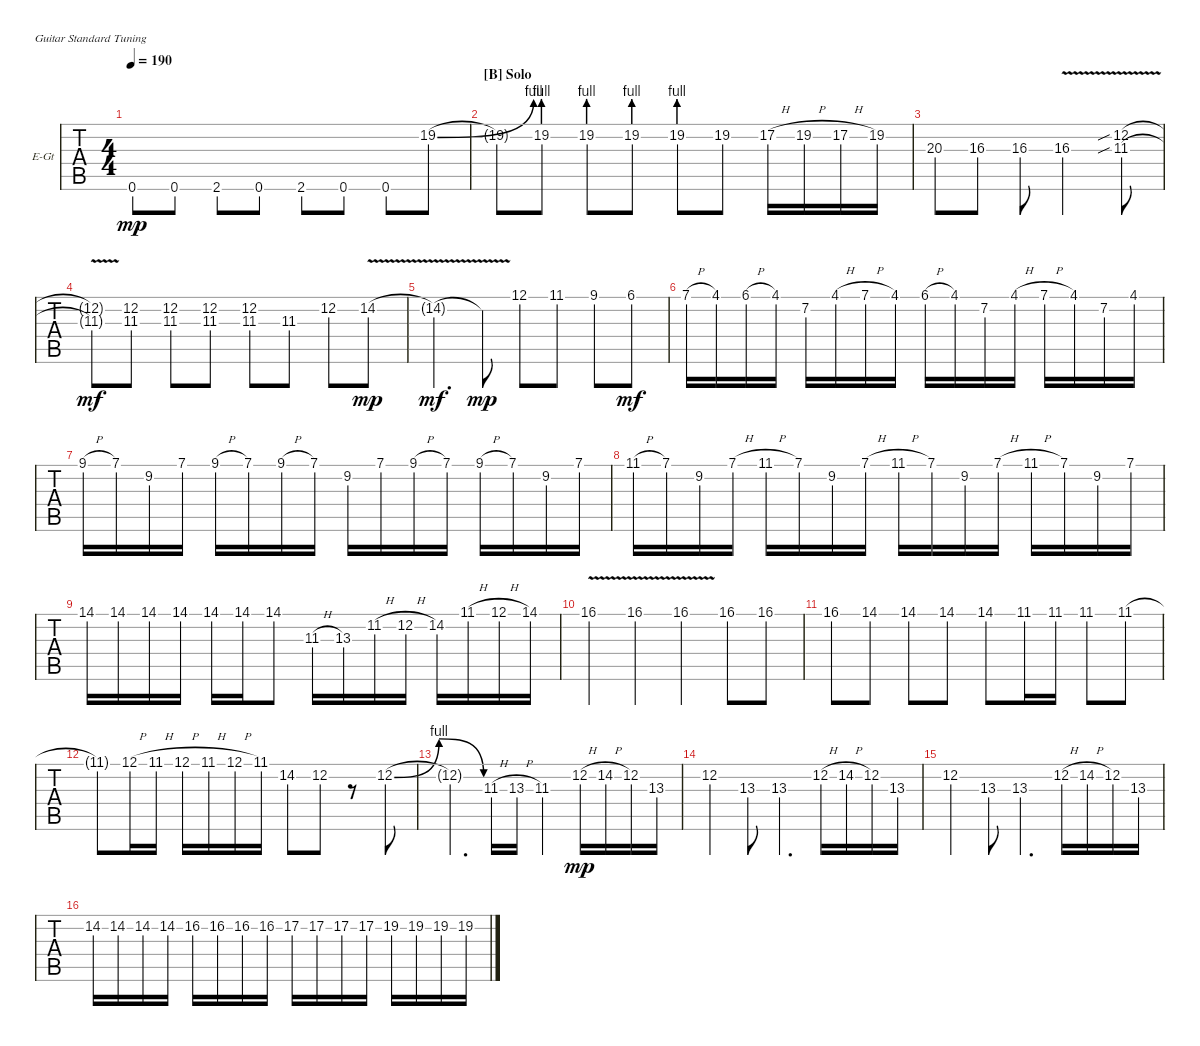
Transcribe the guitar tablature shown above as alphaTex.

\defaultSystemsLayout 4
\bracketExtendMode groupsimilarinstruments
\firstSystemTrackNameOrientation horizontal
\otherSystemsTrackNameOrientation horizontal
\track ("Matthew" "E-Gt") {instrument distortionguitar}
\staff {tabs}
\tuning (E4 B3 G3 D3 A2 E2)
\ts (4 4)
\tempo 190
\clef g2
\ks c
0.6{t}.8{dy mp} 0.6.8 2.6.8 0.6.8 2.6.8 0.6.8 0.6.8 19.2{be (bend 0 0 15 4)}.8 |
\section ("B" "Solo")
19.2{t}.8 19.2{be (prebend 0 4 60 4)}.8 19.2{be (prebend 0 4 60 4)}.8 19.2{be (prebend 0 4 60 4)}.8 19.2{be (prebend 0 4 60 4)}.8 19.2.8 17.2{h}.16 19.2{h}.16 17.2{h}.16 19.2.16 |
20.3.8 16.3.8 16.3.8 16.3{v}.2 (11.3{v sib} 12.2{v sib}).8 |
(11.3{v t} 12.2{v t}).8{dy mf} (11.3 12.2).8 (11.3 12.2).8 (11.3 12.2).8 (11.3 12.2).8 11.3.8 12.2.8 14.2{v}.8{dy mp} |
14.2{v t}.4{d dy mf} 14.2{t}.8{dy mp} 12.1.8 11.1.8 9.1.8 6.1.8{dy mf} |
7.1{h}.16 4.1.16 6.1{h}.16 4.1.16 7.2.16 4.1{h}.16 7.1{h}.16 4.1.16 6.1{h}.16 4.1.16 7.2.16 4.1{h}.16 7.1{h}.16 4.1.16 7.2.16 4.1.16 |
9.1{h}.16 7.1.16 9.2.16 7.1.16 9.1{h}.16 7.1.16 9.1{h}.16 7.1.16 9.2.16 7.1.16 9.1{h}.16 7.1.16 9.1{h}.16 7.1.16 9.2.16 7.1.16 |
11.1{h}.16 7.1.16 9.2.16 7.1{h}.16 11.1{h}.16 7.1.16 9.2.16 7.1{h}.16 11.1{h}.16 7.1.16 9.2.16 7.1{h}.16 11.1{h}.16 7.1.16 9.2.16 7.1.16 |
14.1.16 14.1.16 14.1.16 14.1.16 14.1.16 14.1.16 14.1.8 11.3{h}.16 13.3.16 11.2{h}.16 12.2{h}.16 14.2.16 11.1{h}.16 12.1{h}.16 14.1.16 |
16.1{v}.4 16.1{v}.4 16.1{v}.4 16.1.8 16.1.8 |
16.1.8 14.1.8 14.1.8 14.1.8 14.1.8 11.1.16 11.1.16 11.1.8 11.1.8 |
11.1{t}.8 12.1{h}.16 11.1{h}.16 12.1{h}.16 11.1{h}.16 12.1{h}.16 11.1.16 14.2.8 12.2.8 r.8 12.2{be (bendrelease 0 0 10.2 4 20.4 4 30 0)}.8 |
12.2{t}.4{d} 11.3{h}.16 13.3{h}.16 11.3.4 12.2{h}.16{dy mp} 14.2{h}.16 12.2.16 13.3.16 |
12.2.4 13.3.8 13.3.4{d} 12.2{h}.16 14.2{h}.16 12.2.16 13.3.16 |
12.2.4 13.3.8 13.3.4{d} 12.2{h}.16 14.2{h}.16 12.2.16 13.3.16 |
14.2.16 14.2.16 14.2.16 14.2.16 16.2.16 16.2.16 16.2.16 16.2.16 17.2.16 17.2.16 17.2.16 17.2.16 19.2.16 19.2.16 19.2.16 19.2.16
